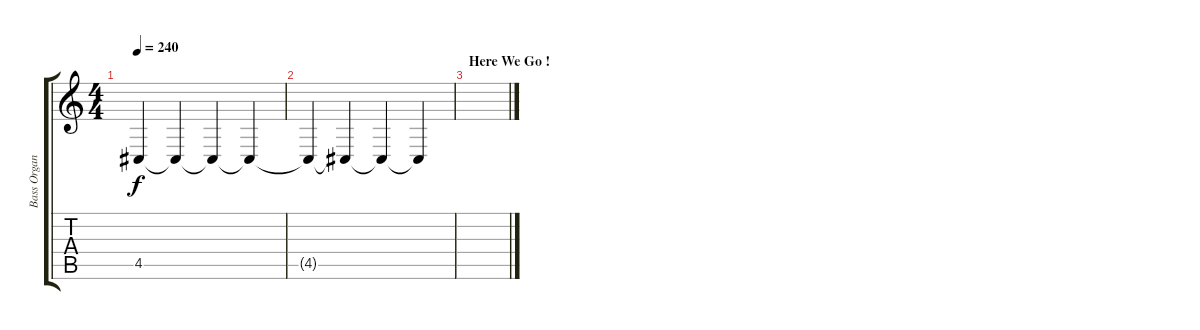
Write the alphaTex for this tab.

\track ("Bass Organs2" "Bass Organ") {instrument rockorgan}
\staff {score tabs}
\tuning (E4 B3 G3 D3 A2 E2) {hide}
\ts (4 4)
\tempo 240
\clef g2
\ks c
4.5.4{dy f} 4.5{t}.4 4.5{t}.4 4.5{t}.4 |
4.5{t}.4 4.5{t}.4 4.5{t}.4 4.5{t}.4 |
\section ("" "Here We Go !")
